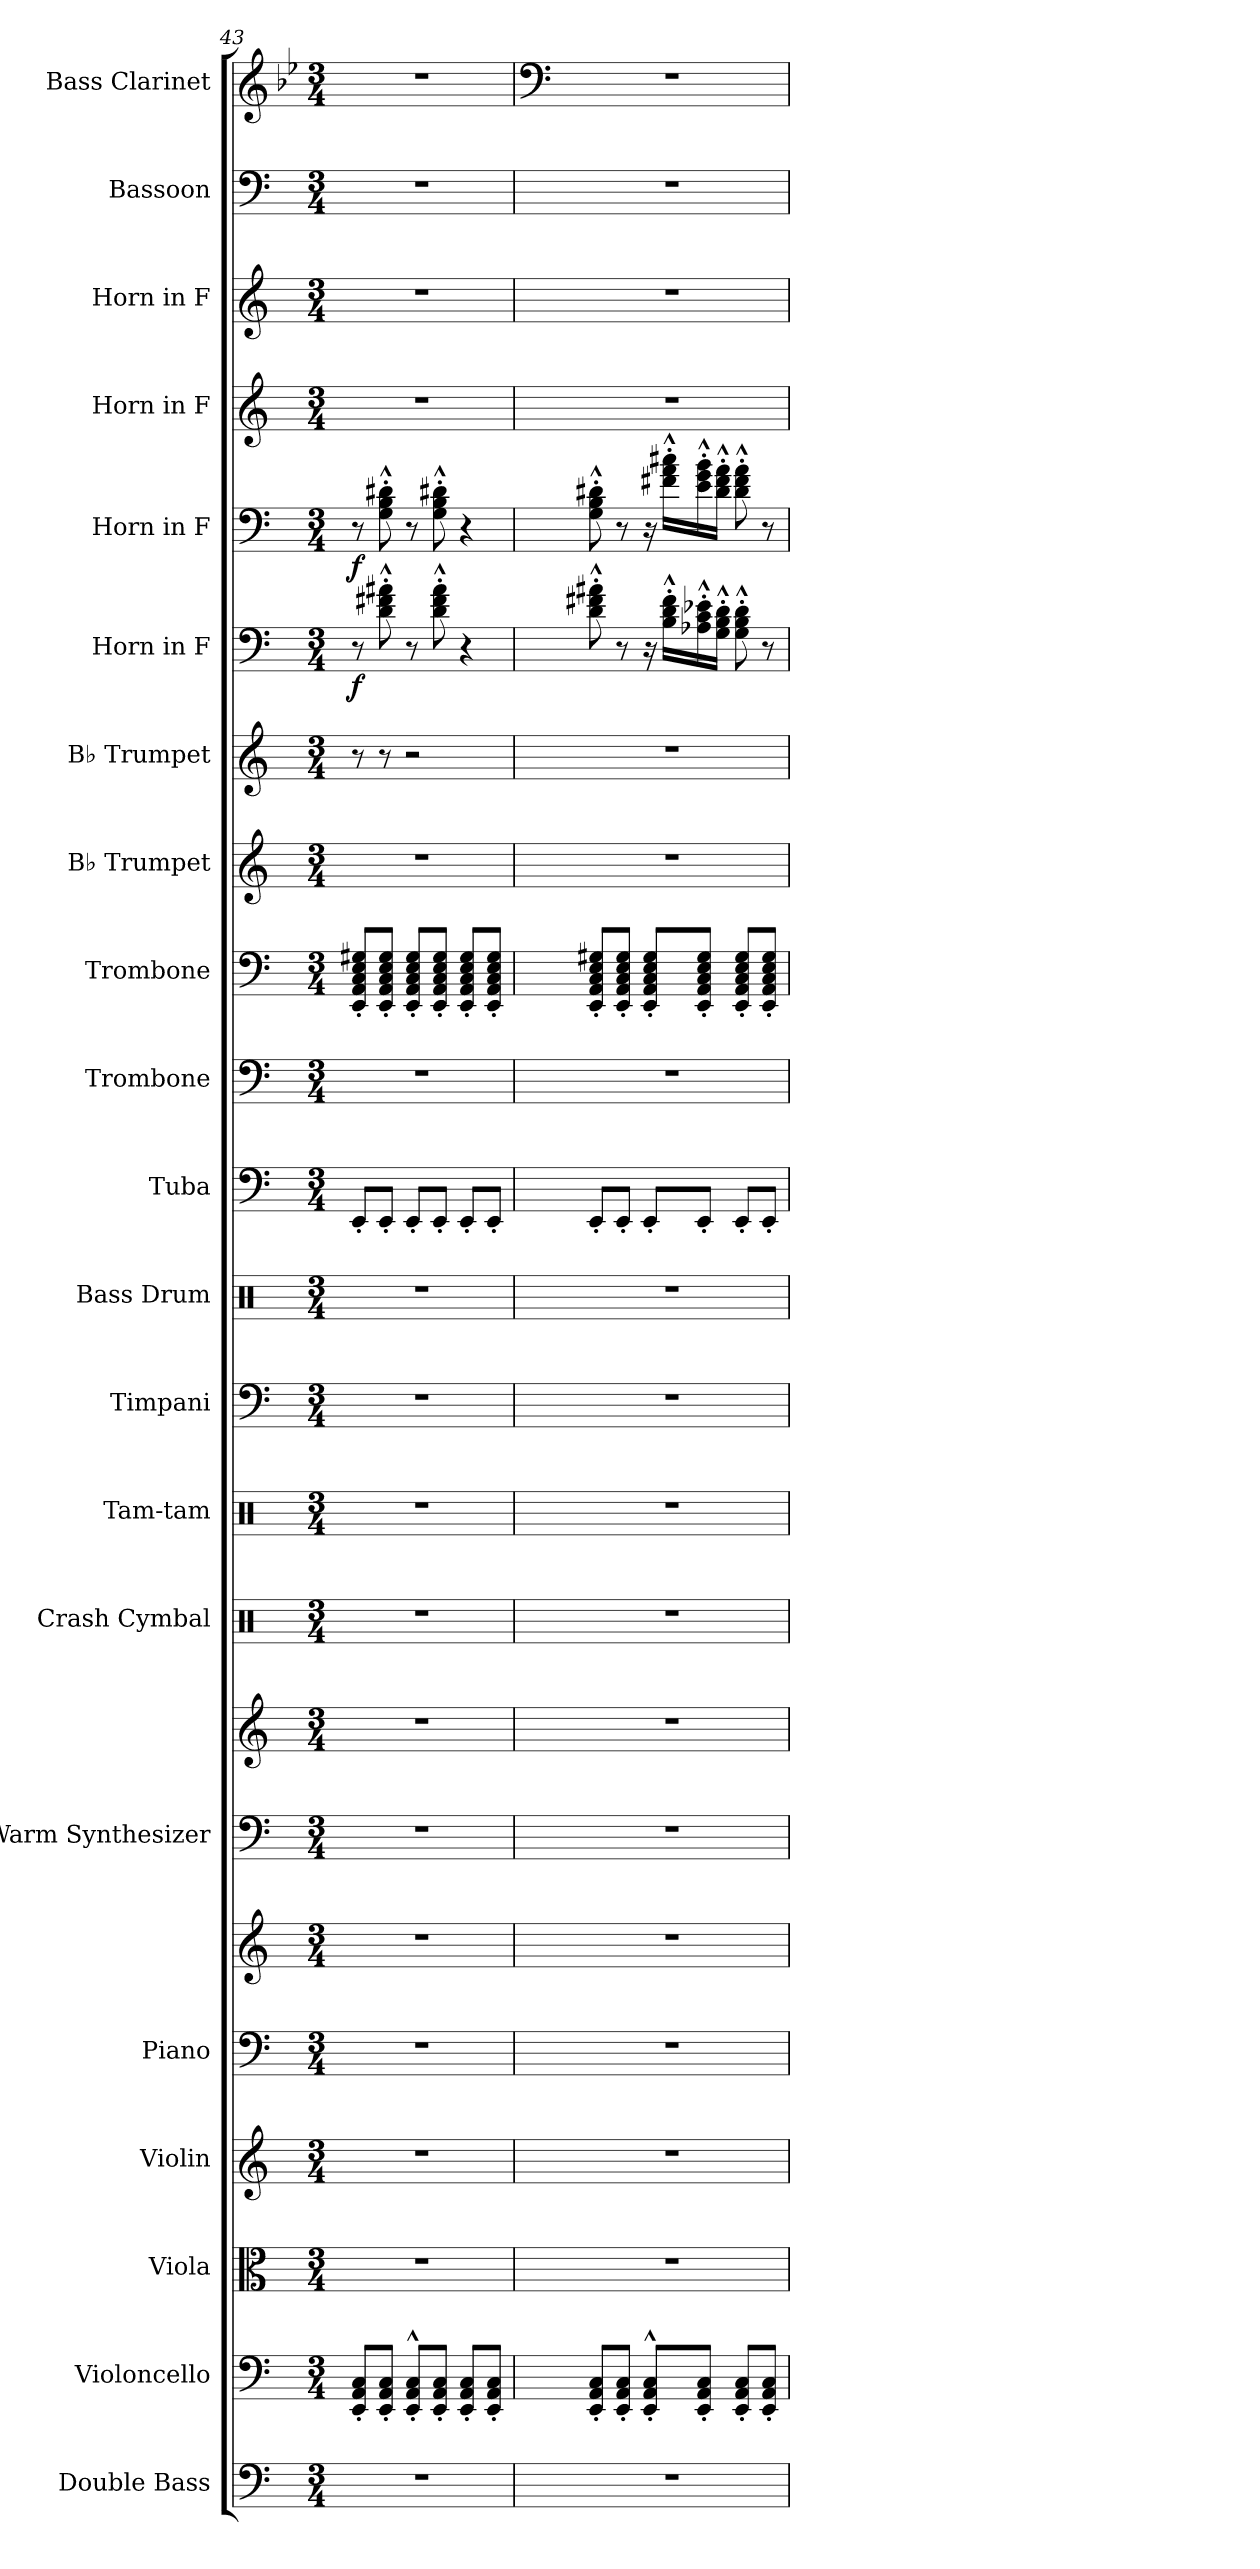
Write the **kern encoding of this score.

**kern	**kern	**kern	**kern	**kern	**kern	**kern	**kern	**kern	**kern	**kern	**kern	**kern	**kern	**kern	**kern	**kern	**kern	**dynam	**kern	**dynam	**kern	**kern	**kern	**kern
*part21	*part20	*part19	*part18	*part17	*part17	*part16	*part16	*part15	*part14	*part13	*part12	*part11	*part10	*part9	*part8	*part7	*part6	*part6	*part5	*part5	*part4	*part3	*part2	*part1
*staff23	*staff22	*staff21	*staff20	*staff19	*staff18	*staff17	*staff16	*staff15	*staff14	*staff13	*staff12	*staff11	*staff10	*staff9	*staff8	*staff7	*staff6	*staff6	*staff5	*staff5	*staff4	*staff3	*staff2	*staff1
*I"Double Bass	*I"Violoncello	*I"Viola	*I"Violin	*I"Piano	*	*I"Warm Synthesizer	*	*I"Crash Cymbal	*I"Tam-tam	*I"Timpani	*I"Bass Drum	*I"Tuba	*I"Trombone	*I"Trombone	*I"B♭ Trumpet	*I"B♭ Trumpet	*I"Horn in F	*	*I"Horn in F	*	*I"Horn in F	*I"Horn in F	*I"Bassoon	*I"Bass Clarinet
*I'Db.	*I'Vc.	*I'Vla.	*I'Vln.	*I'Pno.	*	*I'Synth.	*	*I'Cr. Cym.	*I'Tam-tam	*I'Timp.	*I'B. Dr.	*I'Tba.	*I'Tbn.	*I'Tbn.	*I'B♭ Tpt.	*I'B♭ Tpt.	*	*	*	*	*	*	*I'Bsn.	*I'B. Cl.
*clefF4	*clefF4	*clefC3	*clefG2	*clefF4	*clefG2	*clefF4	*clefG2	*clefX	*clefX	*clefF4	*clefX	*clefF4	*clefF4	*clefF4	*clefG2	*clefG2	*clefF4	*	*clefF4	*	*clefG2	*clefG2	*clefF4	*clefG2
*ITrd7c12	*	*	*	*	*	*	*	*	*	*	*	*	*	*	*ITrd1c2	*ITrd1c2	*ITrd4c7	*	*ITrd4c7	*	*ITrd4c7	*ITrd4c7	*	*ITrd8c14
*k[]	*k[]	*k[]	*k[]	*k[]	*k[]	*k[]	*k[]	*k[]	*k[]	*k[]	*k[]	*k[]	*k[]	*k[]	*k[b-e-]	*k[b-e-]	*k[b-]	*	*k[b-]	*	*k[b-]	*k[b-]	*k[]	*k[b-e-]
*M3/4	*M3/4	*M3/4	*M3/4	*M3/4	*M3/4	*M3/4	*M3/4	*M3/4	*M3/4	*M3/4	*M3/4	*M3/4	*M3/4	*M3/4	*M3/4	*M3/4	*M3/4	*	*M3/4	*	*M3/4	*M3/4	*M3/4	*M3/4
=43	=43	=43	=43	=43	=43	=43	=43	=43	=43	=43	=43	=43	=43	=43	=43	=43	=43	=43	=43	=43	=43	=43	=43	=43
!	!	!	!	!	!	!	!	!	!	!	!	!	!	!	!	!	!	!LO:DY:b	!	!LO:DY:b	!	!	!	!
2.r	8EE/' 8AA/' 8C/'L	2.r	2.r	2.r	2.r	2.r	2.r	2.r	2.r	2.r	2.r	8EE'/L	2.r	8EE/' 8AA/' 8C/' 8E/' 8G#X/'L	2.r	8r	8r	f	8r	f	2.r	2.r	2.r	2.r
.	8EE/' 8AA/' 8C/'J	.	.	.	.	.	.	.	.	.	.	8EE'/J	.	8EE/' 8AA/' 8C/' 8E/' 8G#/'J	.	8r	8G\'^^ 8Bn\'^^ 8d#X\'^^	.	8C\'^^ 8E\'^^ 8G#X\'^^	.	.	.	.	.
.	8EE/'^^ 8AA/'^^ 8C/'^^L	.	.	.	.	.	.	.	.	.	.	8EE'/L	.	8EE/' 8AA/' 8C/' 8E/' 8G#/'L	.	2r	8r	.	8r	.	.	.	.	.
.	8EE/' 8AA/' 8C/'J	.	.	.	.	.	.	.	.	.	.	8EE'/J	.	8EE/' 8AA/' 8C/' 8E/' 8G#/'J	.	.	8G\'^^ 8B\'^^ 8d#\'^^	.	8C\'^^ 8E\'^^ 8G#X\'^^	.	.	.	.	.
.	8EE/' 8AA/' 8C/'L	.	.	.	.	.	.	.	.	.	.	8EE'/L	.	8EE/' 8AA/' 8C/' 8E/' 8G#/'L	.	.	4r	.	4r	.	.	.	.	.
.	8EE/' 8AA/' 8C/'J	.	.	.	.	.	.	.	.	.	.	8EE'/J	.	8EE/' 8AA/' 8C/' 8E/' 8G#/'J	.	.	.	.	.	.	.	.	.	.
=44	=44	=44	=44	=44	=44	=44	=44	=44	=44	=44	=44	=44	=44	=44	=44	=44	=44	=44	=44	=44	=44	=44	=44	=44
*	*	*	*	*	*	*	*	*	*	*	*	*	*	*	*	*	*	*	*	*	*	*	*	*clefF4
2.r	8EE/' 8AA/' 8C/'L	2.r	2.r	2.r	2.r	2.r	2.r	2.r	2.r	2.r	2.r	8EE'/L	2.r	8EE/' 8AA/' 8C/' 8E/' 8G#X/'L	2.r	2.r	8G\'^^ 8Bn\'^^ 8d#X\'^^	.	8C\'^^ 8E\'^^ 8G#X\'^^	.	2.r	2.r	2.r	2.r
.	8EE/' 8AA/' 8C/'J	.	.	.	.	.	.	.	.	.	.	8EE'/J	.	8EE/' 8AA/' 8C/' 8E/' 8G#/'J	.	.	8r	.	8r	.	.	.	.	.
.	8EE/'^^ 8AA/'^^ 8C/'^^L	.	.	.	.	.	.	.	.	.	.	8EE'/L	.	8EE/' 8AA/' 8C/' 8E/' 8G#/'L	.	.	16r	.	16r	.	.	.	.	.
.	.	.	.	.	.	.	.	.	.	.	.	.	.	.	.	.	16E\'^^ 16G\'^^ 16B\'^^LL	.	16Bn\'^^ 16d\'^^ 16f#X\'^^LL	.	.	.	.	.
.	8EE/' 8AA/' 8C/'J	.	.	.	.	.	.	.	.	.	.	8EE'/J	.	8EE/' 8AA/' 8C/' 8E/' 8G#/'J	.	.	16D-X\'^^ 16F\'^^ 16A-X\'^^	.	16A\'^^ 16c\'^^ 16e\'^^	.	.	.	.	.
.	.	.	.	.	.	.	.	.	.	.	.	.	.	.	.	.	16C\'^^ 16E\'^^ 16G\'^^JJ	.	16G#\'^^ 16B\'^^ 16d\'^^JJ	.	.	.	.	.
.	8EE/' 8AA/' 8C/'L	.	.	.	.	.	.	.	.	.	.	8EE'/L	.	8EE/' 8AA/' 8C/' 8E/' 8G#/'L	.	.	8C\'^^ 8E\'^^ 8G\'^^	.	8G#\'^^ 8B\'^^ 8d\'^^	.	.	.	.	.
.	8EE/' 8AA/' 8C/'J	.	.	.	.	.	.	.	.	.	.	8EE'/J	.	8EE/' 8AA/' 8C/' 8E/' 8G#/'J	.	.	8r	.	8r	.	.	.	.	.
=	=	=	=	=	=	=	=	=	=	=	=	=	=	=	=	=	=	=	=	=	=	=	=	=
*-	*-	*-	*-	*-	*-	*-	*-	*-	*-	*-	*-	*-	*-	*-	*-	*-	*-	*-	*-	*-	*-	*-	*-	*-
